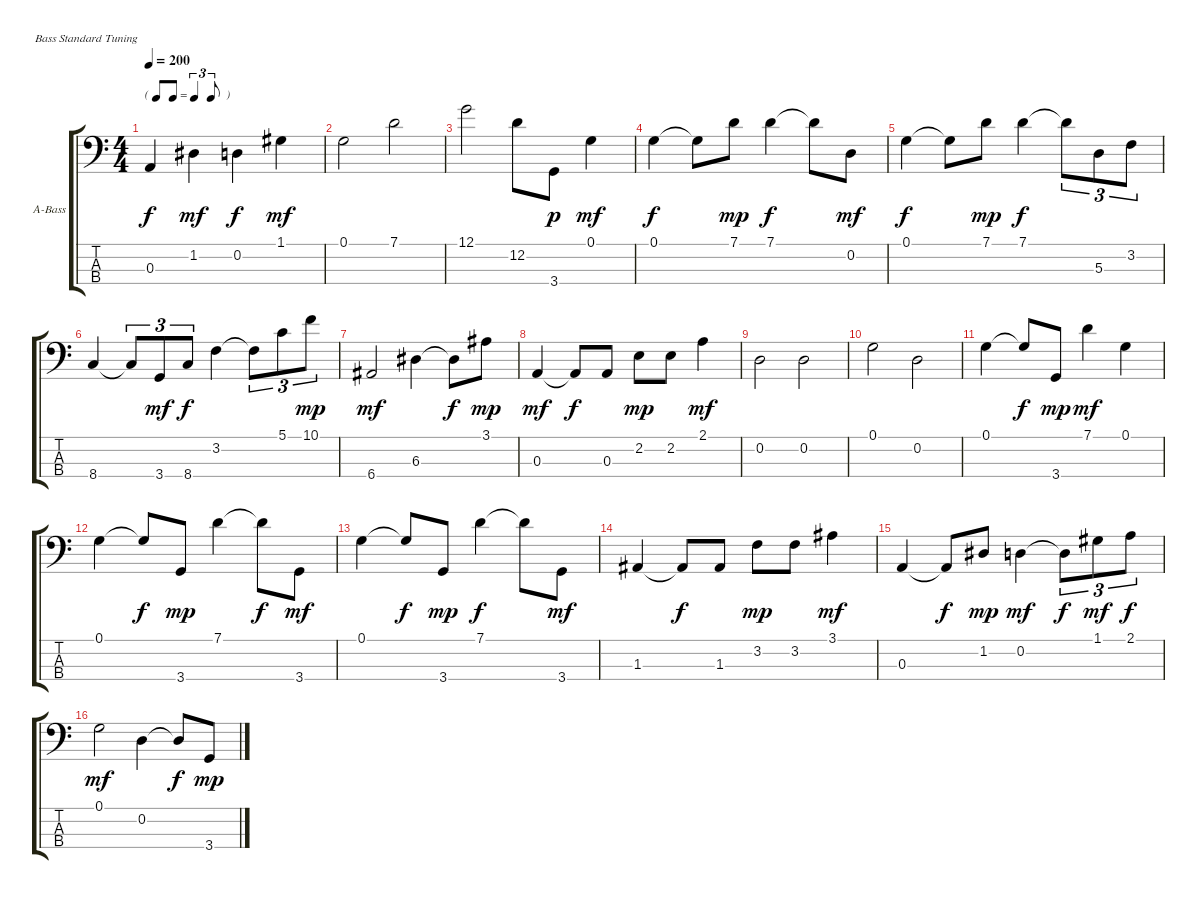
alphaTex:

\bracketExtendMode groupsimilarinstruments
\firstSystemTrackNameOrientation horizontal
\otherSystemsTrackNameOrientation horizontal
\track ("Contrebasse" "A-Bass") {instrument acousticbass}
\staff {score tabs}
\tuning (G2 D2 A1 E1)
\ts (4 4)
\tf triplet8th
\tempo 200
\clef f4
\ks c
0.3.4{dy f} 1.2.4{dy mf} 0.2.4{dy f} 1.1.4{dy mf} |
0.1.2 7.1.2 |
12.1.2 12.2.8 3.4.8{dy p} 0.1.4{dy mf} |
0.1.4{dy f} 0.1{t}.8 7.1.8{dy mp} 7.1.4{dy f} 7.1{t}.8 0.2.8{dy mf} |
0.1.4{dy f} 0.1{t}.8 7.1.8{dy mp} 7.1.4{dy f} 7.1{t}.8{tu (3 2)} 5.3.8{tu (3 2)} 3.2.8{tu (3 2)} |
8.4.4 8.4{t}.8{tu (3 2)} 3.4.8{tu (3 2) dy mf} 8.4.8{tu (3 2) dy f} 3.2.4 3.2{t}.8{tu (3 2)} 5.1.8{tu (3 2)} 10.1.8{tu (3 2) dy mp} |
6.4.2{dy mf} 6.3.4 6.3{t}.8{dy f} 3.1.8{dy mp} |
0.3.4{dy mf} 0.3{t}.8{dy f} 0.3.8 2.2.8{dy mp} 2.2.8 2.1.4{dy mf} |
0.2.2 0.2.2 |
0.1.2 0.2.2 |
0.1.4 0.1{t}.8{dy f} 3.4.8{dy mp} 7.1.4{dy mf} 0.1.4 |
0.1.4 0.1{t}.8{dy f} 3.4.8{dy mp} 7.1.4 7.1{t}.8{dy f} 3.4.8{dy mf} |
0.1.4 0.1{t}.8{dy f} 3.4.8{dy mp} 7.1.4{dy f} 7.1{t}.8 3.4.8{dy mf} |
1.3.4 1.3{t}.8{dy f} 1.3.8 3.2.8{dy mp} 3.2.8 3.1.4{dy mf} |
0.3.4 0.3{t}.8{dy f} 1.2.8{dy mp} 0.2.4{dy mf} 0.2{t}.8{tu (3 2) dy f} 1.1.8{tu (3 2) dy mf} 2.1.8{tu (3 2) dy f} |
0.1.2{dy mf} 0.2.4 0.2{t}.8{dy f} 3.4.8{dy mp}
